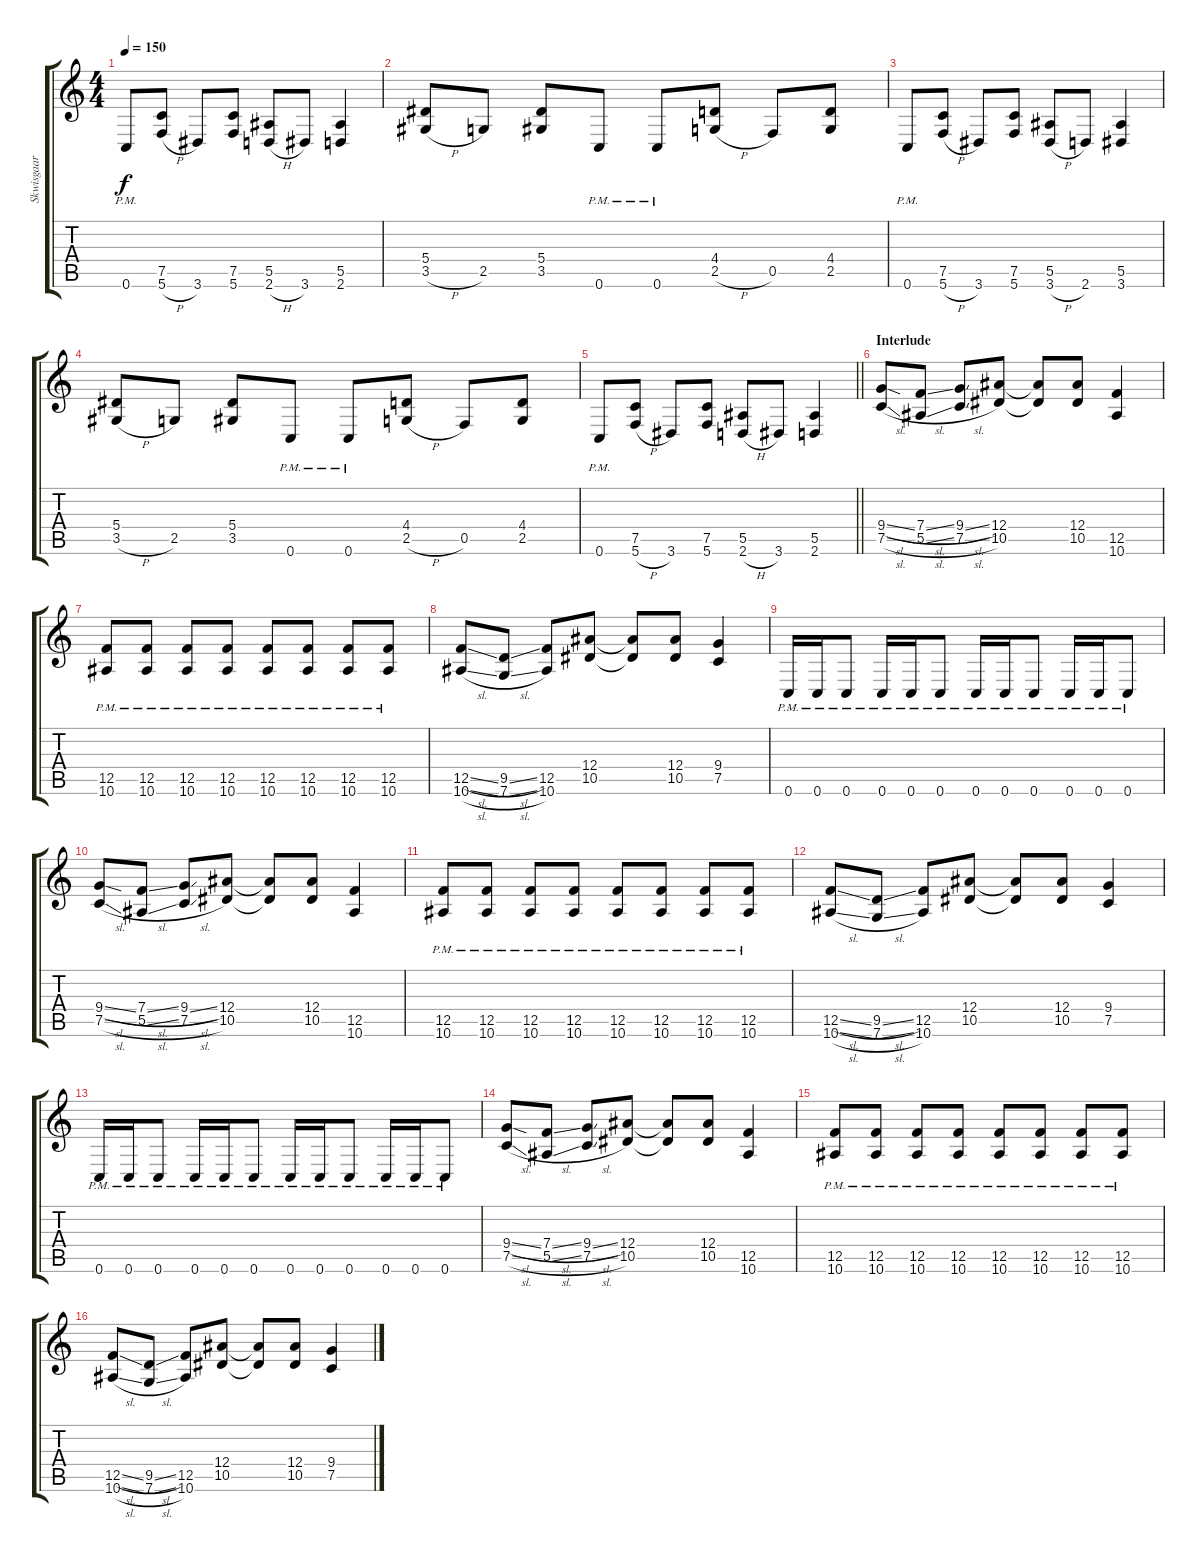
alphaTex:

\track ("Skwisgaar Skwigelf (Lead Guitar 1)" "Skwisgaar ") {instrument distortionguitar}
\staff {score tabs}
\tuning (C4 G3 Eb3 Bb2 F2 C2) {hide}
\ts (4 4)
\tempo 150
\clef g2
\ks c
0.6{pm}.8{dy f} (7.5 5.6{h}).8 3.6.8 (7.5 5.6).8 (5.5 2.6{h}).8 3.6.8 (5.5 2.6).4 |
(5.4 3.5{h}).8 2.5.8 (5.4 3.5).8 0.6{pm}.8 0.6{pm}.8 (4.4 2.5{h}).8 0.5.8 (4.4 2.5).8 |
0.6{pm}.8 (7.5 5.6{h}).8 3.6.8 (7.5 5.6).8 (5.5 3.6{h}).8 2.6.8 (5.5 3.6).4 |
(5.4 3.5{h}).8 2.5.8 (5.4 3.5).8 0.6{pm}.8 0.6{pm}.8 (4.4 2.5{h}).8 0.5.8 (4.4 2.5).8 |
\barLineRight lightlight
0.6{pm}.8 (7.5 5.6{h}).8 3.6.8 (7.5 5.6).8 (5.5 2.6{h}).8 3.6.8 (5.5 2.6).4 |
\section ("" "Interlude")
(9.4{sl} 7.5{sl}).8 (7.4{sl} 5.5{sl}).8 (9.4{sl} 7.5{sl}).8 (12.4 10.5).8 (12.4{t} 10.5{t}).8 (12.4 10.5).8 (12.5 10.6).4 |
(12.5{pm} 10.6{pm}).8 (12.5{pm} 10.6{pm}).8 (12.5{pm} 10.6{pm}).8 (12.5{pm} 10.6{pm}).8 (12.5{pm} 10.6{pm}).8 (12.5{pm} 10.6{pm}).8 (12.5{pm} 10.6{pm}).8 (12.5{pm} 10.6{pm}).8 |
(12.5{sl} 10.6{sl}).8 (9.5{sl} 7.6{sl}).8 (12.5 10.6).8 (12.4 10.5).8 (12.4{t} 10.5{t}).8 (12.4 10.5).8 (9.4 7.5).4 |
0.6{pm}.16 0.6{pm}.16 0.6{pm}.8 0.6{pm}.16 0.6{pm}.16 0.6{pm}.8 0.6{pm}.16 0.6{pm}.16 0.6{pm}.8 0.6{pm}.16 0.6{pm}.16 0.6{pm}.8 |
(9.4{sl} 7.5{sl}).8 (7.4{sl} 5.5{sl}).8 (9.4{sl} 7.5{sl}).8 (12.4 10.5).8 (12.4{t} 10.5{t}).8 (12.4 10.5).8 (12.5 10.6).4 |
(12.5{pm} 10.6{pm}).8 (12.5{pm} 10.6{pm}).8 (12.5{pm} 10.6{pm}).8 (12.5{pm} 10.6{pm}).8 (12.5{pm} 10.6{pm}).8 (12.5{pm} 10.6{pm}).8 (12.5{pm} 10.6{pm}).8 (12.5{pm} 10.6{pm}).8 |
(12.5{sl} 10.6{sl}).8 (9.5{sl} 7.6{sl}).8 (12.5 10.6).8 (12.4 10.5).8 (12.4{t} 10.5{t}).8 (12.4 10.5).8 (9.4 7.5).4 |
0.6{pm}.16 0.6{pm}.16 0.6{pm}.8 0.6{pm}.16 0.6{pm}.16 0.6{pm}.8 0.6{pm}.16 0.6{pm}.16 0.6{pm}.8 0.6{pm}.16 0.6{pm}.16 0.6{pm}.8 |
(9.4{sl} 7.5{sl}).8 (7.4{sl} 5.5{sl}).8 (9.4{sl} 7.5{sl}).8 (12.4 10.5).8 (12.4{t} 10.5{t}).8 (12.4 10.5).8 (12.5 10.6).4 |
(12.5{pm} 10.6{pm}).8 (12.5{pm} 10.6{pm}).8 (12.5{pm} 10.6{pm}).8 (12.5{pm} 10.6{pm}).8 (12.5{pm} 10.6{pm}).8 (12.5{pm} 10.6{pm}).8 (12.5{pm} 10.6{pm}).8 (12.5{pm} 10.6{pm}).8 |
(12.5{sl} 10.6{sl}).8 (9.5{sl} 7.6{sl}).8 (12.5 10.6).8 (12.4 10.5).8 (12.4{t} 10.5{t}).8 (12.4 10.5).8 (9.4 7.5).4
